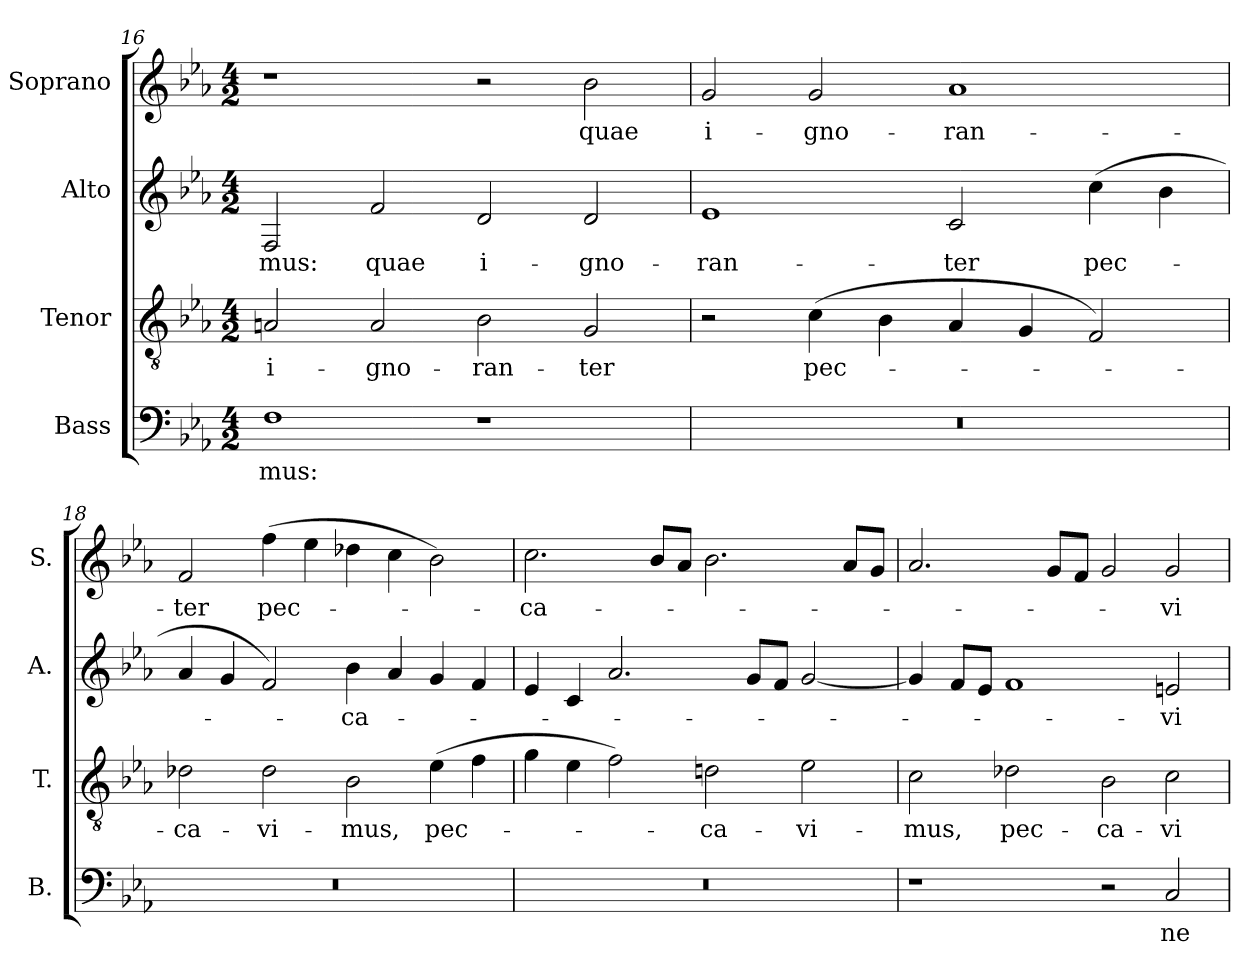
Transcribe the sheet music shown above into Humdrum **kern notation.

**kern	**text	**kern	**text	**kern	**text	**kern	**text
*part4	*part4	*part3	*part3	*part2	*part2	*part1	*part1
*staff4	*staff4	*staff3	*staff3	*staff2	*staff2	*staff1	*staff1
*I"Bass	*	*I"Tenor	*	*I"Alto	*	*I"Soprano	*
*I'B.	*	*I'T.	*	*I'A.	*	*I'S.	*
*clefF4	*	*clefGv2	*	*clefG2	*	*clefG2	*
*	*	*ITrd7c12	*	*	*	*	*
*k[b-e-a-]	*	*k[b-e-a-]	*	*k[b-e-a-]	*	*k[b-e-a-]	*
*E-:	*	*E-:	*	*E-:	*	*E-:	*
*M4/2	*	*M4/2	*	*M4/2	*	*M4/2	*
=16	=16	=16	=16	=16	=16	=16	=16
!	!LO:LY:b:color=#000000	!	!	!	!	!	!
!	!	!	!LO:LY:b:color=#000000	!	!	!	!
!	!	!	!	!	!LO:LY:b:color=#000000	!	!
1Fi	-mus:	2AAni/	i-	2Fi/	-mus:	1r	.
!	!	!	!LO:LY:b:color=#000000	!	!	!	!
!	!	!	!	!	!LO:LY:b:color=#000000	!	!
.	.	2AAi/	-gno-	2fi/	quae	.	.
!	!	!	!LO:LY:b:color=#000000	!	!	!	!
!	!	!	!	!	!LO:LY:b:color=#000000	!	!
1r	.	2BB-i\	-ran-	2di/	i-	2r	.
!	!	!	!LO:LY:b:color=#000000	!	!	!	!
!	!	!	!	!	!LO:LY:b:color=#000000	!	!
!	!	!	!	!	!	!	!LO:LY:b:color=#000000
.	.	2GGi/	-ter	2di/	-gno-	2b-i\	quae
=17	=17	=17	=17	=17	=17	=17	=17
!LO:N:vis=1	!	!	!	!	!	!	!
!	!	!	!	!	!LO:LY:b:color=#000000	!	!
!	!	!	!	!	!	!	!LO:LY:b:color=#000000
0r	.	2r	.	1e-i	-ran-	2gi/	i-
!	!	!	!LO:LY:b:color=#000000	!	!	!	!
!	!	!	!	!	!	!	!LO:LY:b:color=#000000
.	.	(4Ci\	pec-	.	.	2gi/	-gno-
.	.	4BB-i\	.	.	.	.	.
!	!	!	!	!	!LO:LY:b:color=#000000	!	!
!	!	!	!	!	!	!	!LO:LY:b:color=#000000
.	.	4AA-i/	.	2ci/	-ter	1a-i	-ran-
.	.	4GGi/	.	.	.	.	.
!	!	!	!	!	!LO:LY:b:color=#000000	!	!
.	.	2FFi/)	.	(4cci\	pec-	.	.
.	.	.	.	4b-i\	.	.	.
=18	=18	=18	=18	=18	=18	=18	=18
!LO:N:vis=1	!	!	!	!	!	!	!
!	!	!	!LO:LY:b:color=#000000	!	!	!	!
!	!	!	!	!	!	!	!LO:LY:b:color=#000000
0r	.	2D-Xi\	-ca-	4a-i/	.	2fi/	-ter
.	.	.	.	4gi/	.	.	.
!	!	!	!LO:LY:b:color=#000000	!	!	!	!
!	!	!	!	!	!	!	!LO:LY:b:color=#000000
.	.	2D-i\	-vi-	2fi/)	.	(4ffi\	pec-
.	.	.	.	.	.	4ee-i\	.
!	!	!	!LO:LY:b:color=#000000	!	!	!	!
!	!	!	!	!	!LO:LY:b:color=#000000	!	!
.	.	2BB-i\	-mus,	4b-i\	-ca-	4dd-Xi\	.
.	.	.	.	4a-i/	.	4cci\	.
!	!	!	!LO:LY:b:color=#000000	!	!	!	!
.	.	(4E-i\	pec-	4gi/	.	2b-i\)	.
.	.	4Fi\	.	4fi/	.	.	.
!!LO:PB:g=z
=19	=19	=19	=19	=19	=19	=19	=19
!LO:N:vis=1	!	!	!	!	!	!	!
!	!	!	!	!	!	!	!LO:LY:b:color=#000000
0r	.	4Gi\	.	4e-i/	.	2.cci\	-ca-
.	.	4E-i\	.	4ci/	.	.	.
.	.	2Fi\)	.	2.a-i/	.	.	.
.	.	.	.	.	.	8b-i/L	.
.	.	.	.	.	.	8a-i/J	.
!	!	!	!LO:LY:b:color=#000000	!	!	!	!
.	.	2Dni\	-ca-	.	.	2.b-i\	.
.	.	.	.	8gi/L	.	.	.
.	.	.	.	8fi/J	.	.	.
!	!	!	!LO:LY:b:color=#000000	!	!	!	!
.	.	2E-i\	-vi-	[2gi/	.	.	.
.	.	.	.	.	.	8a-i/L	.
.	.	.	.	.	.	8gi/J	.
=20	=20	=20	=20	=20	=20	=20	=20
!	!	!	!LO:LY:b:color=#000000	!	!	!	!
1r	.	2Ci\	-mus,	4gi/]	.	2.a-i/	.
.	.	.	.	8fi/L	.	.	.
.	.	.	.	8e-i/J	.	.	.
!	!	!	!LO:LY:b:color=#000000	!	!	!	!
.	.	2D-Xi\	pec-	1fi	.	.	.
.	.	.	.	.	.	8gi/L	.
.	.	.	.	.	.	8fi/J	.
!	!	!	!LO:LY:b:color=#000000	!	!	!	!
2r	.	2BB-i\	-ca-	.	.	2gi/	.
!	!LO:LY:b:color=#000000	!	!	!	!	!	!
!	!	!	!LO:LY:b:color=#000000	!	!	!	!
!	!	!	!	!	!LO:LY:b:color=#000000	!	!
!	!	!	!	!	!	!	!LO:LY:b:color=#000000
2Ci/	ne	2Ci\	-vi-	2eni/	-vi-	2gi/	-vi-
=	=	=	=	=	=	=	=
*-	*-	*-	*-	*-	*-	*-	*-
